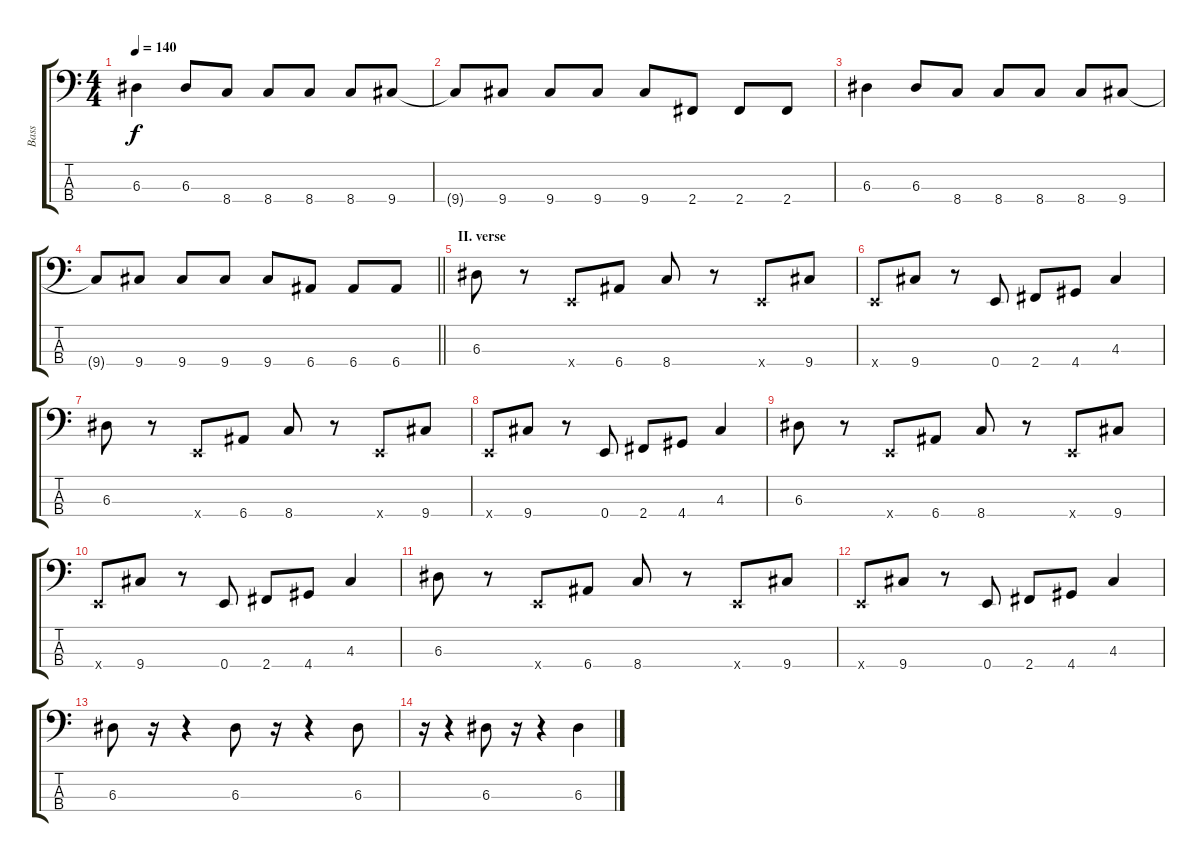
\track ("Bass" "Bass") {instrument electricbassfinger}
\staff {score tabs}
\tuning (G2 D2 A1 E1) {hide}
\ts (4 4)
\tempo 140
\clef f4
\ks c
6.3.4{dy f} 6.3.8 8.4.8 8.4.8 8.4.8 8.4.8 9.4.8 |
9.4{t}.8 9.4.8 9.4.8 9.4.8 9.4.8 2.4.8 2.4.8 2.4.8 |
6.3.4 6.3.8 8.4.8 8.4.8 8.4.8 8.4.8 9.4.8 |
\barLineRight lightlight
9.4{t}.8 9.4.8 9.4.8 9.4.8 9.4.8 6.4.8 6.4.8 6.4.8 |
\section ("" "II. verse")
6.3.8 r.8 0.4{x}.8 6.4.8 8.4.8 r.8 0.4{x}.8 9.4.8 |
0.4{x}.8 9.4.8 r.8 0.4.8 2.4.8 4.4.8 4.3.4 |
6.3.8 r.8 0.4{x}.8 6.4.8 8.4.8 r.8 0.4{x}.8 9.4.8 |
0.4{x}.8 9.4.8 r.8 0.4.8 2.4.8 4.4.8 4.3.4 |
6.3.8 r.8 0.4{x}.8 6.4.8 8.4.8 r.8 0.4{x}.8 9.4.8 |
0.4{x}.8 9.4.8 r.8 0.4.8 2.4.8 4.4.8 4.3.4 |
6.3.8 r.8 0.4{x}.8 6.4.8 8.4.8 r.8 0.4{x}.8 9.4.8 |
0.4{x}.8 9.4.8 r.8 0.4.8 2.4.8 4.4.8 4.3.4 |
6.3.8 r.16 r.4 6.3.8 r.16 r.4 6.3.8 |
r.16 r.4 6.3.8 r.16 r.4 6.3.4
